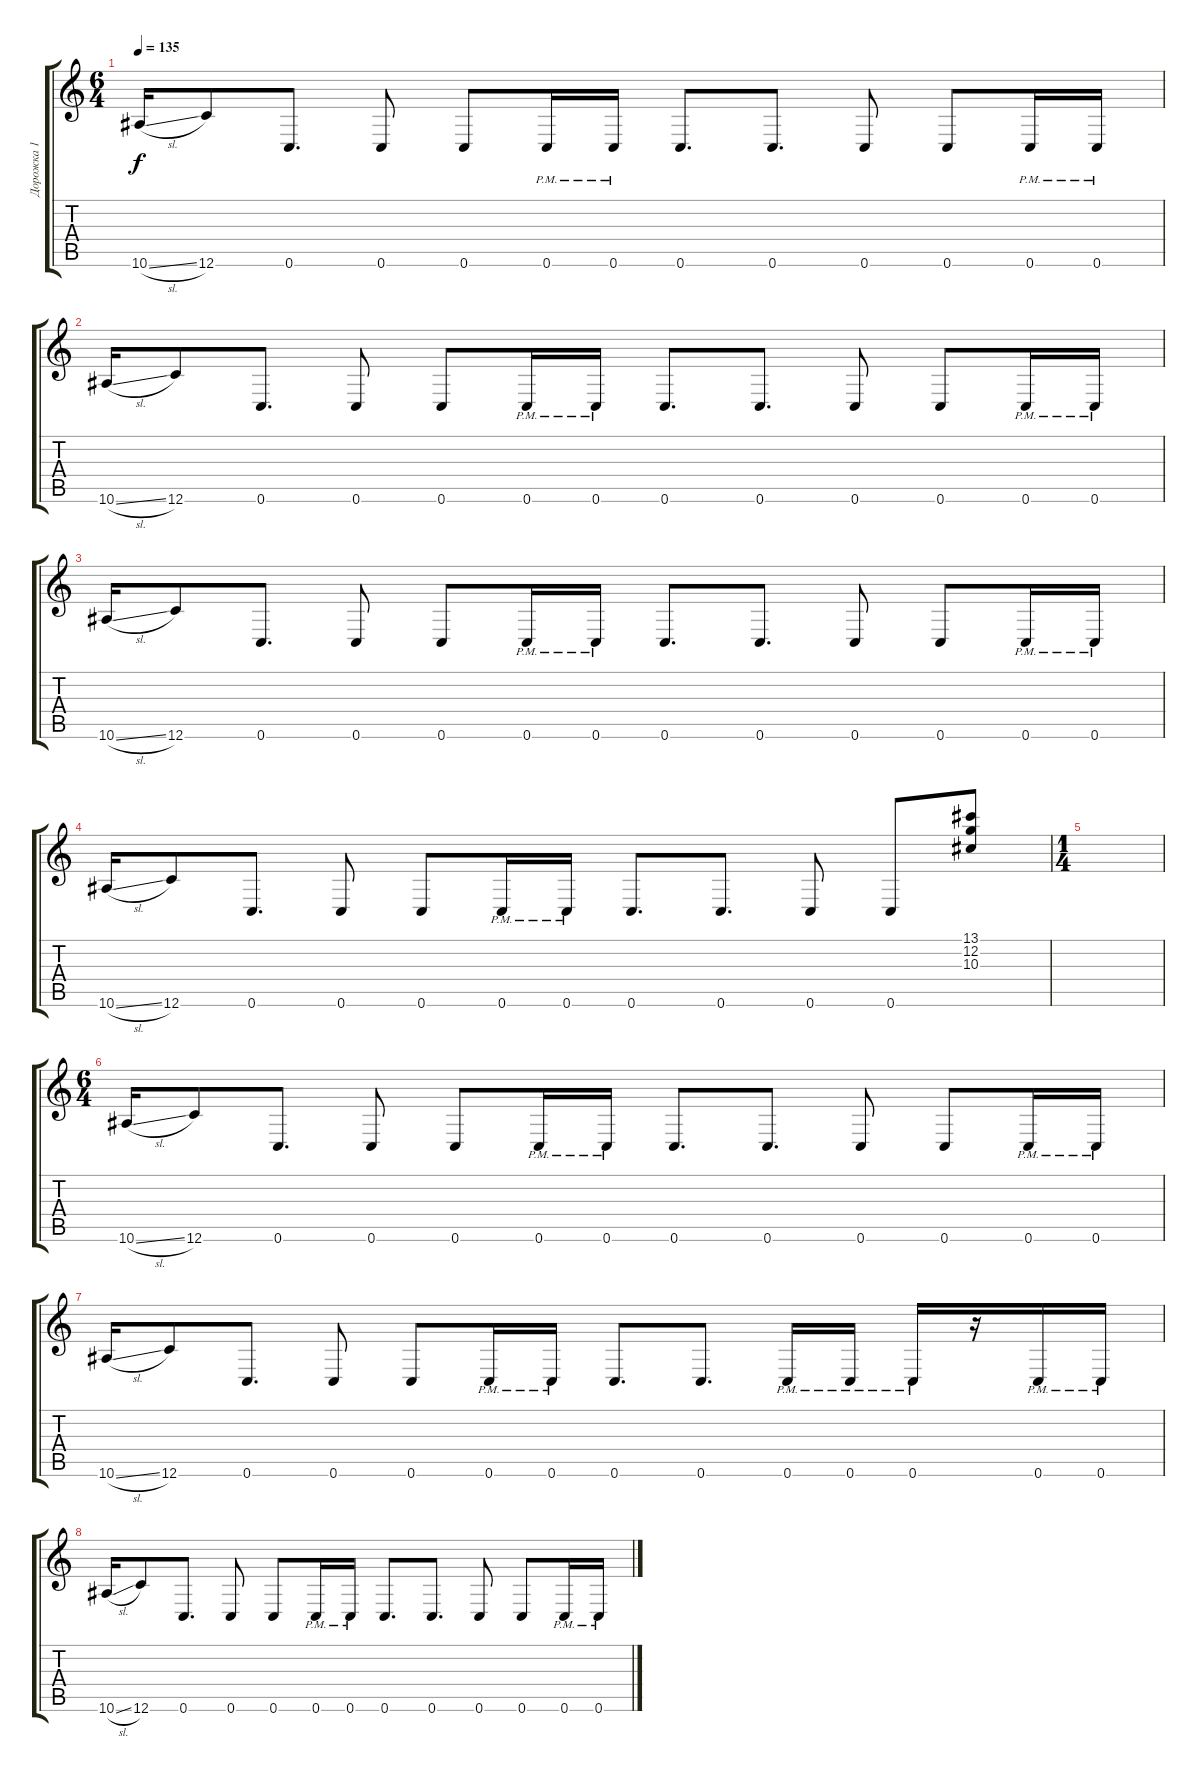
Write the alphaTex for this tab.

\track ("Дорожка 1" "Дорожка 1") {instrument overdrivenguitar}
\staff {score tabs}
\tuning (C4 G3 Eb3 Bb2 F2 C2) {hide}
\ts (6 4)
\tempo 135
\clef g2
\ks c
10.6{sl}.16{dy f} 12.6.8 0.6.8{d} 0.6.8 0.6.8 0.6{pm}.16 0.6{pm}.16 0.6.8{d} 0.6.8{d} 0.6.8 0.6.8 0.6{pm}.16 0.6{pm}.16 |
10.6{sl}.16 12.6.8 0.6.8{d} 0.6.8 0.6.8 0.6{pm}.16 0.6{pm}.16 0.6.8{d} 0.6.8{d} 0.6.8 0.6.8 0.6{pm}.16 0.6{pm}.16 |
10.6{sl}.16 12.6.8 0.6.8{d} 0.6.8 0.6.8 0.6{pm}.16 0.6{pm}.16 0.6.8{d} 0.6.8{d} 0.6.8 0.6.8 0.6{pm}.16 0.6{pm}.16 |
10.6{sl}.16 12.6.8 0.6.8{d} 0.6.8 0.6.8 0.6{pm}.16 0.6{pm}.16 0.6.8{d} 0.6.8{d} 0.6.8 0.6.8 (13.1 12.2 10.3).8 |
\ts (1 4)
|
\ts (6 4)
10.6{sl}.16 12.6.8 0.6.8{d} 0.6.8 0.6.8 0.6{pm}.16 0.6{pm}.16 0.6.8{d} 0.6.8{d} 0.6.8 0.6.8 0.6{pm}.16 0.6{pm}.16 |
10.6{sl}.16 12.6.8 0.6.8{d} 0.6.8 0.6.8 0.6{pm}.16 0.6{pm}.16 0.6.8{d} 0.6.8{d} 0.6{pm}.16 0.6{pm}.16 0.6{pm}.16 r.16 0.6{pm}.16 0.6{pm}.16 |
10.6{sl}.16 12.6.8 0.6.8{d} 0.6.8 0.6.8 0.6{pm}.16 0.6{pm}.16 0.6.8{d} 0.6.8{d} 0.6.8 0.6.8 0.6{pm}.16 0.6{pm}.16
